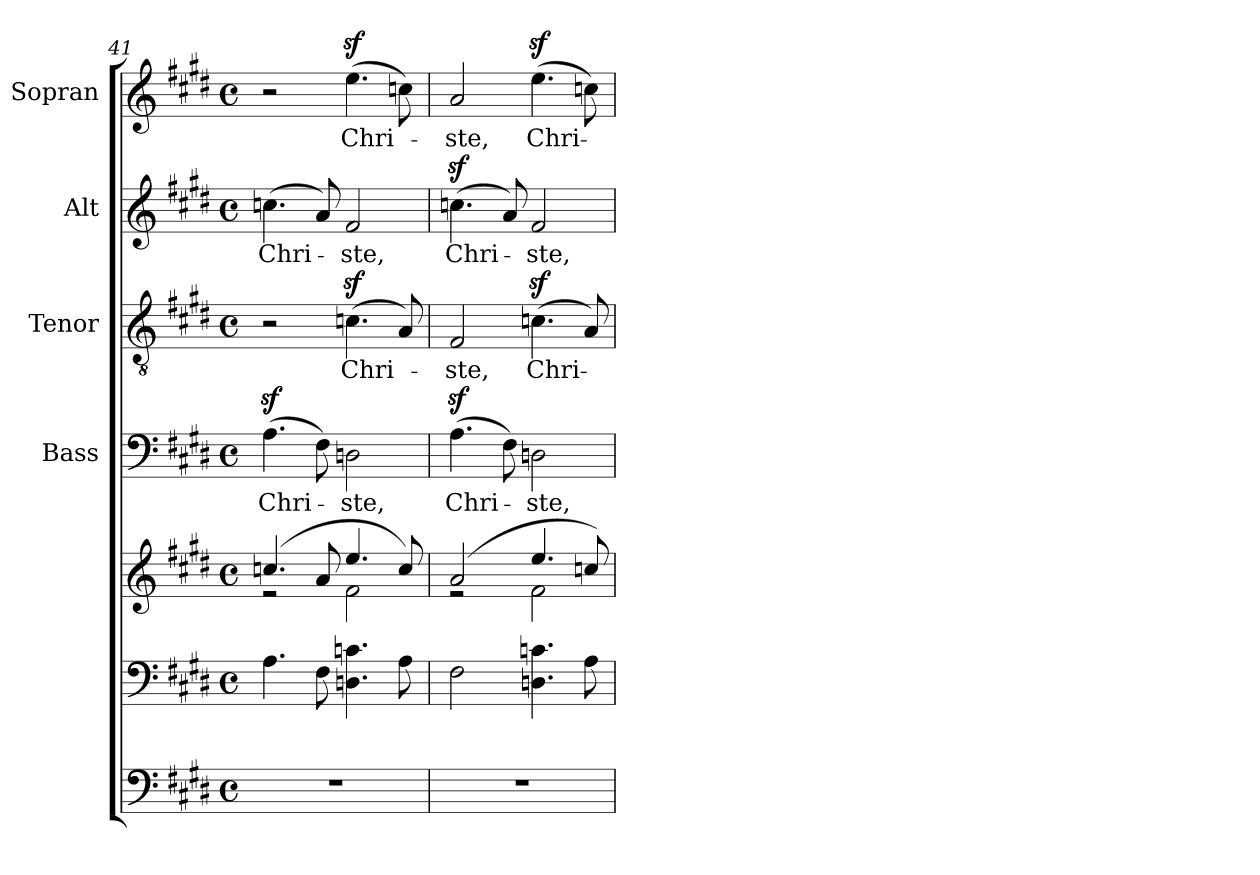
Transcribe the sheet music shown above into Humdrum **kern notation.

**kern	**kern	**kern	**kern	**text	**kern	**text	**kern	**text	**kern	**text
*part6	*part5	*part5	*part4	*part4	*part3	*part3	*part2	*part2	*part1	*part1
*staff7	*staff6	*staff5	*staff4	*staff4	*staff3	*staff3	*staff2	*staff2	*staff1	*staff1
*	*	*	*I"Bass	*	*I"Tenor	*	*I"Alt	*	*I"Sopran	*
*	*	*	*I'B.	*	*I'T.	*	*I'A.	*	*I'S.	*
*clefF4	*clefF4	*clefG2	*clefF4	*	*clefGv2	*	*clefG2	*	*clefG2	*
*ITrd7c12	*	*	*	*	*	*	*	*	*	*
*k[f#c#g#d#]	*k[f#c#g#d#]	*k[f#c#g#d#]	*k[f#c#g#d#]	*	*k[f#c#g#d#]	*	*k[f#c#g#d#]	*	*k[f#c#g#d#]	*
*E:	*E:	*E:	*E:	*	*E:	*	*E:	*	*E:	*
*M4/4	*M4/4	*M4/4	*M4/4	*	*M4/4	*	*M4/4	*	*M4/4	*
*met(c)	*met(c)	*met(c)	*met(c)	*	*met(c)	*	*met(c)	*	*met(c)	*
=41	=41	=41	=41	=41	=41	=41	=41	=41	=41	=41
*	*	*^	*	*	*	*	*	*	*	*
!	!	!	!	!	!LO:LY:b	!	!	!	!LO:LY:b	!	!
1r	4.A\	(4.ccn/	2re	(>4.Az>\	Chri-	2r	.	(>4.ccn\	Chri-	2r	.
.	8F#\	8a/	.	8F#\)	.	.	.	8a/)	.	.	.
!	!	!	!	!	!LO:LY:b	!	!LO:LY:b	!	!LO:LY:b	!	!LO:LY:b
.	4.Dn\ 4.cn\	4.ee/	2f#\	2Dn\	-ste,	(>4.cnz>\	Chri-	2f#/	-ste,	(>4.eez>\	Chri-
.	8A\	8cc/)	.	.	.	8A/)	.	.	.	8ccn\)	.
=42	=42	=42	=42	=42	=42	=42	=42	=42	=42	=42	=42
!	!	!	!	!	!LO:LY:b	!	!LO:LY:b	!	!LO:LY:b	!	!LO:LY:b
1r	2F#\	(2a/	2re	(>4.Az>\	Chri-	2F#/	-ste,	(>4.ccnz>\	Chri-	2a/	-ste,
.	.	.	.	8F#\)	.	.	.	8a/)	.	.	.
!	!	!	!	!	!LO:LY:b	!	!LO:LY:b	!	!LO:LY:b	!	!LO:LY:b
.	4.Dn\ 4.cn\	4.ee/	2f#\	2Dn\	-ste,	(>4.cnz>\	Chri-	2f#/	-ste,	(>4.eez>\	Chri-
.	8A\	8ccn/)	.	.	.	8A/)	.	.	.	8ccn\)	.
*	*	*v	*v	*	*	*	*	*	*	*	*
=	=	=	=	=	=	=	=	=	=	=
*-	*-	*-	*-	*-	*-	*-	*-	*-	*-	*-
